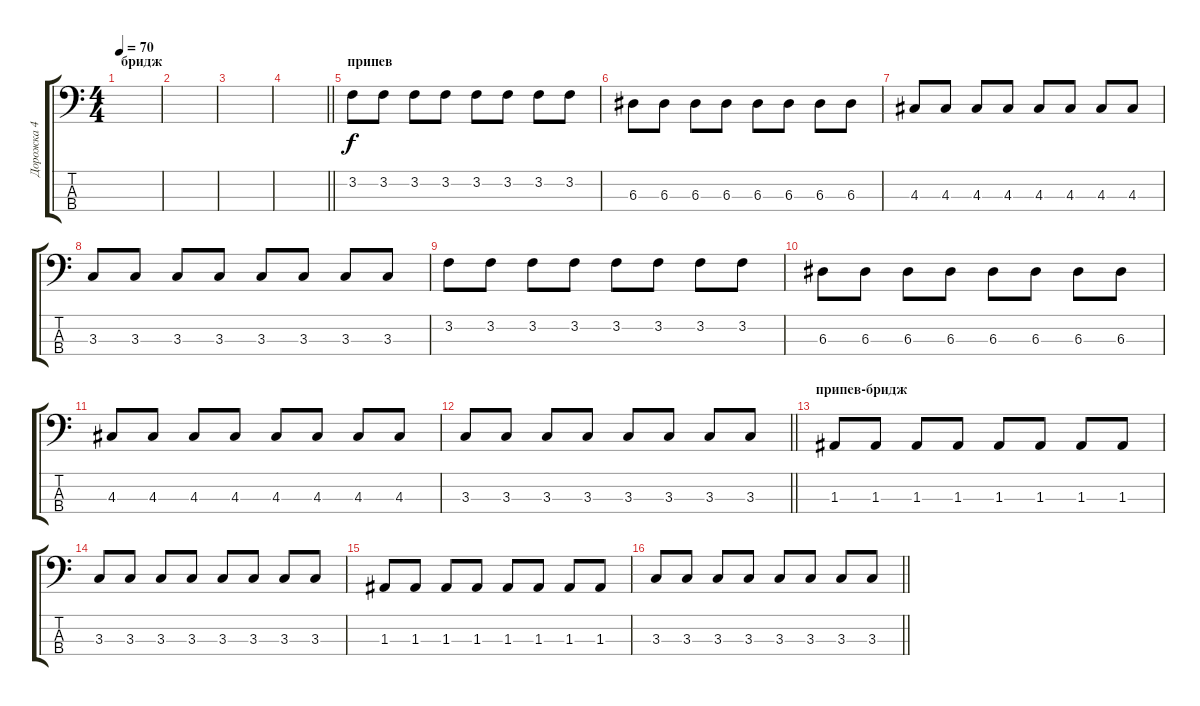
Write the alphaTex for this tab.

\track ("Дорожка 4" "Дорожка 4") {instrument acousticguitarsteel}
\staff {score tabs}
\tuning (G2 D2 A1 E1) {hide}
\ts (4 4)
\section ("" "бридж")
\tempo 70
\clef f4
\ks c
|
|
|
\barLineRight lightlight
|
\section ("" "припев")
3.2.8 3.2.8 3.2.8 3.2.8 3.2.8 3.2.8 3.2.8 3.2.8 |
6.3.8 6.3.8 6.3.8 6.3.8 6.3.8 6.3.8 6.3.8 6.3.8 |
4.3.8 4.3.8 4.3.8 4.3.8 4.3.8 4.3.8 4.3.8 4.3.8 |
3.3.8 3.3.8 3.3.8 3.3.8 3.3.8 3.3.8 3.3.8 3.3.8 |
3.2.8 3.2.8 3.2.8 3.2.8 3.2.8 3.2.8 3.2.8 3.2.8 |
6.3.8 6.3.8 6.3.8 6.3.8 6.3.8 6.3.8 6.3.8 6.3.8 |
4.3.8 4.3.8 4.3.8 4.3.8 4.3.8 4.3.8 4.3.8 4.3.8 |
\barLineRight lightlight
3.3.8 3.3.8 3.3.8 3.3.8 3.3.8 3.3.8 3.3.8 3.3.8 |
\section ("" "припев-бридж")
1.3.8 1.3.8 1.3.8 1.3.8 1.3.8 1.3.8 1.3.8 1.3.8 |
3.3.8 3.3.8 3.3.8 3.3.8 3.3.8 3.3.8 3.3.8 3.3.8 |
1.3.8 1.3.8 1.3.8 1.3.8 1.3.8 1.3.8 1.3.8 1.3.8 |
\barLineRight lightlight
3.3.8 3.3.8 3.3.8 3.3.8 3.3.8 3.3.8 3.3.8 3.3.8
